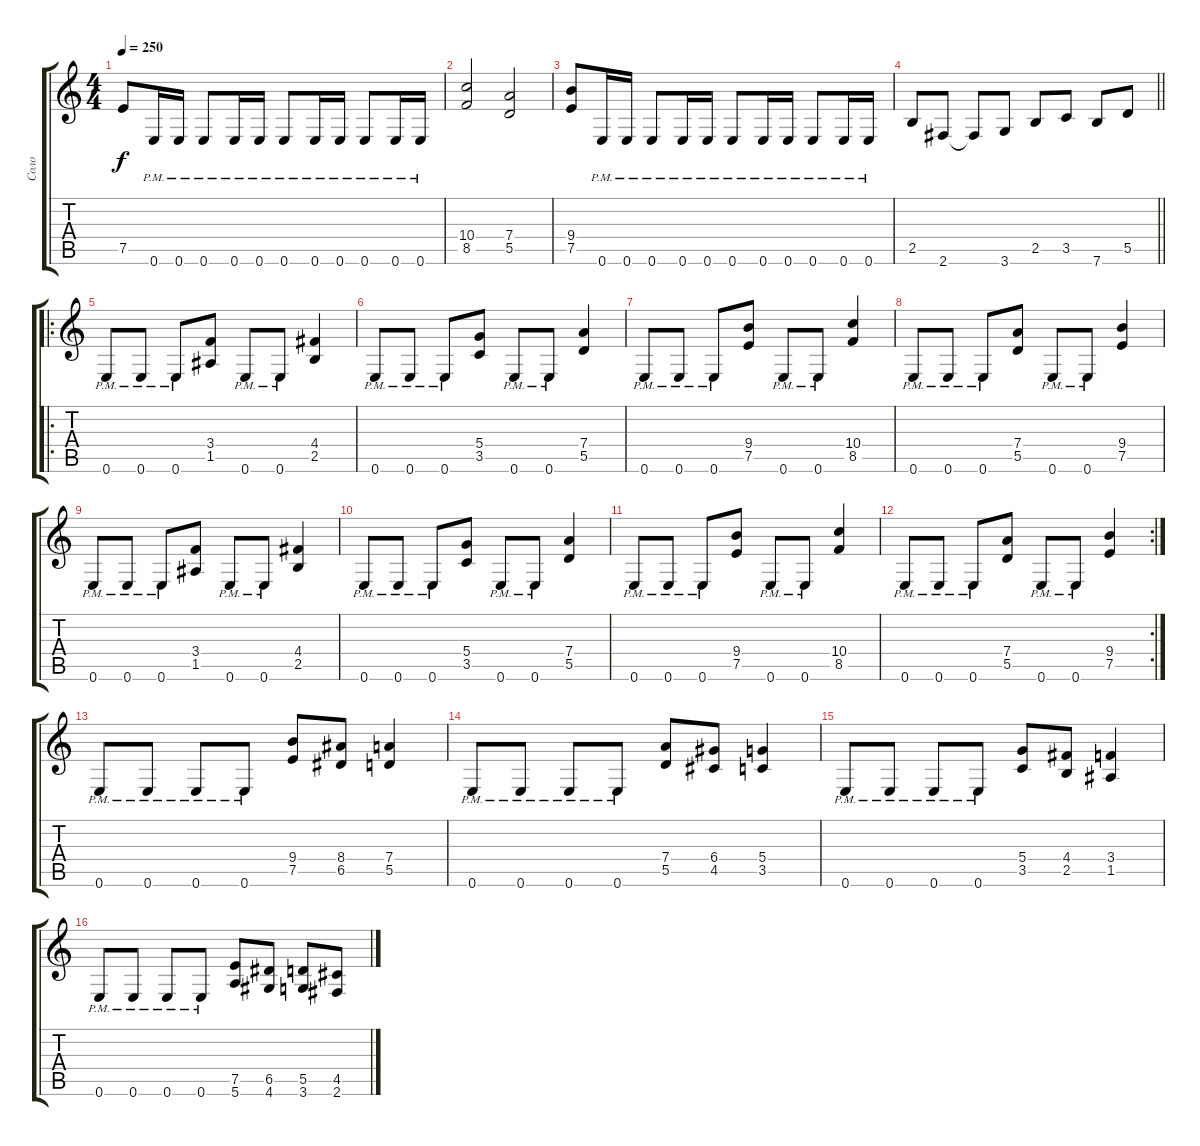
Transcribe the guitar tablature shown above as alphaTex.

\track ("Соло" "Соло") {instrument distortionguitar}
\staff {score tabs}
\tuning (E4 B3 G3 D3 A2 E2) {hide}
\ts (4 4)
\tempo 250
\clef g2
\ks c
7.5.8{dy f} 0.6{pm}.16 0.6{pm}.16 0.6{pm}.8 0.6{pm}.16 0.6{pm}.16 0.6{pm}.8 0.6{pm}.16 0.6{pm}.16 0.6{pm}.8 0.6{pm}.16 0.6{pm}.16 |
(10.4 8.5).2 (7.4 5.5).2 |
(9.4 7.5).8 0.6{pm}.16 0.6{pm}.16 0.6{pm}.8 0.6{pm}.16 0.6{pm}.16 0.6{pm}.8 0.6{pm}.16 0.6{pm}.16 0.6{pm}.8 0.6{pm}.16 0.6{pm}.16 |
\barLineRight lightlight
2.5.8 2.6.8 2.6{t}.8 3.6.8 2.5.8 3.5.8 7.6.8 5.5.8 |
\ro
0.6{pm}.8 0.6{pm}.8 0.6{pm}.8 (3.4 1.5).8 0.6{pm}.8 0.6{pm}.8 (4.4 2.5).4 |
0.6{pm}.8 0.6{pm}.8 0.6{pm}.8 (5.4 3.5).8 0.6{pm}.8 0.6{pm}.8 (7.4 5.5).4 |
0.6{pm}.8 0.6{pm}.8 0.6{pm}.8 (9.4 7.5).8 0.6{pm}.8 0.6{pm}.8 (10.4 8.5).4 |
0.6{pm}.8 0.6{pm}.8 0.6{pm}.8 (7.4 5.5).8 0.6{pm}.8 0.6{pm}.8 (9.4 7.5).4 |
0.6{pm}.8 0.6{pm}.8 0.6{pm}.8 (3.4 1.5).8 0.6{pm}.8 0.6{pm}.8 (4.4 2.5).4 |
0.6{pm}.8 0.6{pm}.8 0.6{pm}.8 (5.4 3.5).8 0.6{pm}.8 0.6{pm}.8 (7.4 5.5).4 |
0.6{pm}.8 0.6{pm}.8 0.6{pm}.8 (9.4 7.5).8 0.6{pm}.8 0.6{pm}.8 (10.4 8.5).4 |
\rc 2
0.6{pm}.8 0.6{pm}.8 0.6{pm}.8 (7.4 5.5).8 0.6{pm}.8 0.6{pm}.8 (9.4 7.5).4 |
0.6{pm}.8 0.6{pm}.8 0.6{pm}.8 0.6{pm}.8 (9.4 7.5).8 (8.4 6.5).8 (7.4 5.5).4 |
0.6{pm}.8 0.6{pm}.8 0.6{pm}.8 0.6{pm}.8 (7.4 5.5).8 (6.4 4.5).8 (5.4 3.5).4 |
0.6{pm}.8 0.6{pm}.8 0.6{pm}.8 0.6{pm}.8 (5.4 3.5).8 (4.4 2.5).8 (3.4 1.5).4 |
0.6{pm}.8 0.6{pm}.8 0.6{pm}.8 0.6{pm}.8 (7.5 5.6).8 (6.5 4.6).8 (5.5 3.6).8 (4.5 2.6).8
